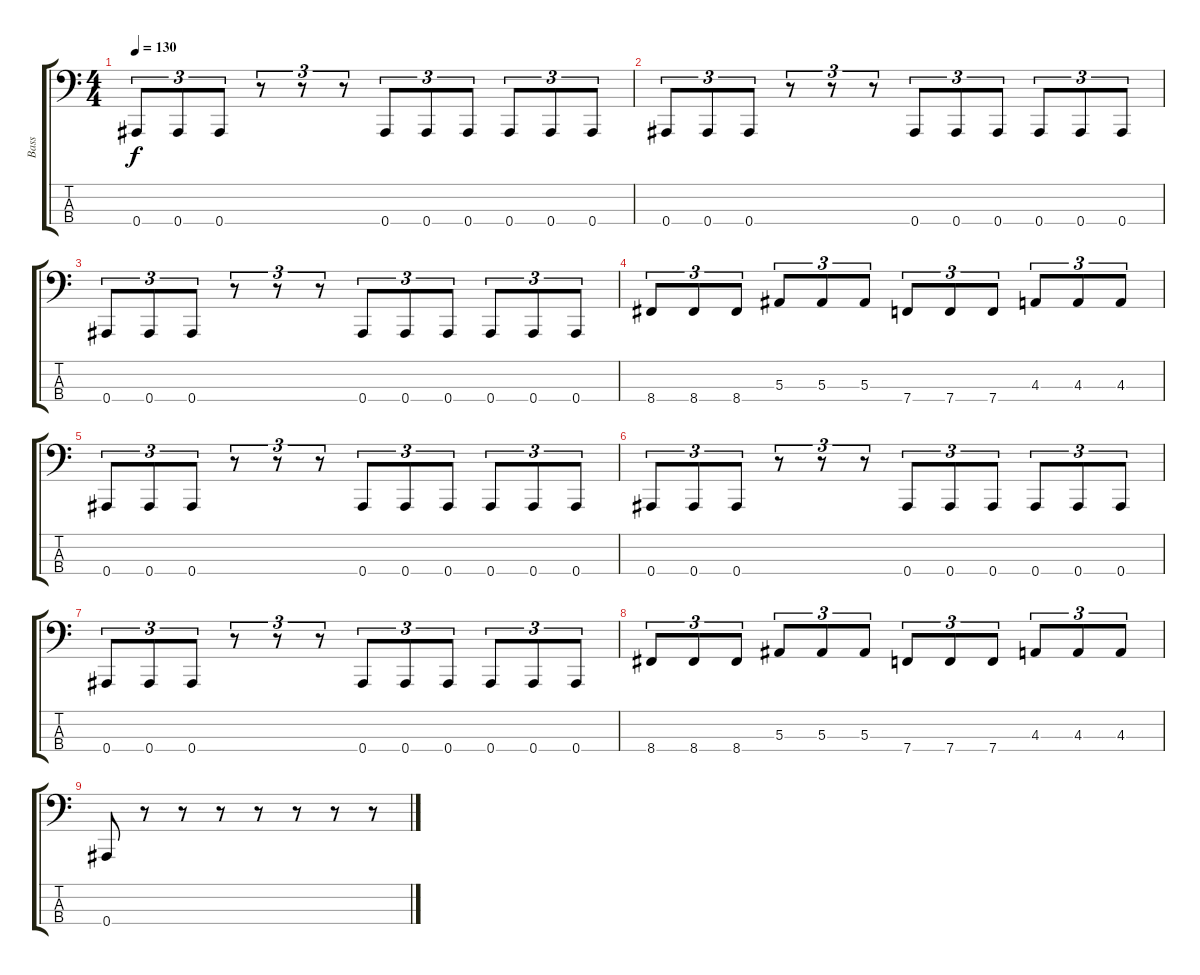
\track ("Bass" "Bass") {instrument slapbass2}
\staff {score tabs}
\tuning (Eb2 Bb1 F1 Bb0) {hide}
\ts (4 4)
\tempo 130
\clef f4
\ks c
0.4.8{tu (3 2) dy f} 0.4.8{tu (3 2)} 0.4.8{tu (3 2)} r.8{tu (3 2)} r.8{tu (3 2)} r.8{tu (3 2)} 0.4.8{tu (3 2)} 0.4.8{tu (3 2)} 0.4.8{tu (3 2)} 0.4.8{tu (3 2)} 0.4.8{tu (3 2)} 0.4.8{tu (3 2)} |
0.4.8{tu (3 2)} 0.4.8{tu (3 2)} 0.4.8{tu (3 2)} r.8{tu (3 2)} r.8{tu (3 2)} r.8{tu (3 2)} 0.4.8{tu (3 2)} 0.4.8{tu (3 2)} 0.4.8{tu (3 2)} 0.4.8{tu (3 2)} 0.4.8{tu (3 2)} 0.4.8{tu (3 2)} |
0.4.8{tu (3 2)} 0.4.8{tu (3 2)} 0.4.8{tu (3 2)} r.8{tu (3 2)} r.8{tu (3 2)} r.8{tu (3 2)} 0.4.8{tu (3 2)} 0.4.8{tu (3 2)} 0.4.8{tu (3 2)} 0.4.8{tu (3 2)} 0.4.8{tu (3 2)} 0.4.8{tu (3 2)} |
8.4.8{tu (3 2)} 8.4.8{tu (3 2)} 8.4.8{tu (3 2)} 5.3.8{tu (3 2)} 5.3.8{tu (3 2)} 5.3.8{tu (3 2)} 7.4.8{tu (3 2)} 7.4.8{tu (3 2)} 7.4.8{tu (3 2)} 4.3.8{tu (3 2)} 4.3.8{tu (3 2)} 4.3.8{tu (3 2)} |
0.4.8{tu (3 2)} 0.4.8{tu (3 2)} 0.4.8{tu (3 2)} r.8{tu (3 2)} r.8{tu (3 2)} r.8{tu (3 2)} 0.4.8{tu (3 2)} 0.4.8{tu (3 2)} 0.4.8{tu (3 2)} 0.4.8{tu (3 2)} 0.4.8{tu (3 2)} 0.4.8{tu (3 2)} |
0.4.8{tu (3 2)} 0.4.8{tu (3 2)} 0.4.8{tu (3 2)} r.8{tu (3 2)} r.8{tu (3 2)} r.8{tu (3 2)} 0.4.8{tu (3 2)} 0.4.8{tu (3 2)} 0.4.8{tu (3 2)} 0.4.8{tu (3 2)} 0.4.8{tu (3 2)} 0.4.8{tu (3 2)} |
0.4.8{tu (3 2)} 0.4.8{tu (3 2)} 0.4.8{tu (3 2)} r.8{tu (3 2)} r.8{tu (3 2)} r.8{tu (3 2)} 0.4.8{tu (3 2)} 0.4.8{tu (3 2)} 0.4.8{tu (3 2)} 0.4.8{tu (3 2)} 0.4.8{tu (3 2)} 0.4.8{tu (3 2)} |
8.4.8{tu (3 2)} 8.4.8{tu (3 2)} 8.4.8{tu (3 2)} 5.3.8{tu (3 2)} 5.3.8{tu (3 2)} 5.3.8{tu (3 2)} 7.4.8{tu (3 2)} 7.4.8{tu (3 2)} 7.4.8{tu (3 2)} 4.3.8{tu (3 2)} 4.3.8{tu (3 2)} 4.3.8{tu (3 2)} |
0.4.8 r.8 r.8 r.8 r.8 r.8 r.8 r.8
